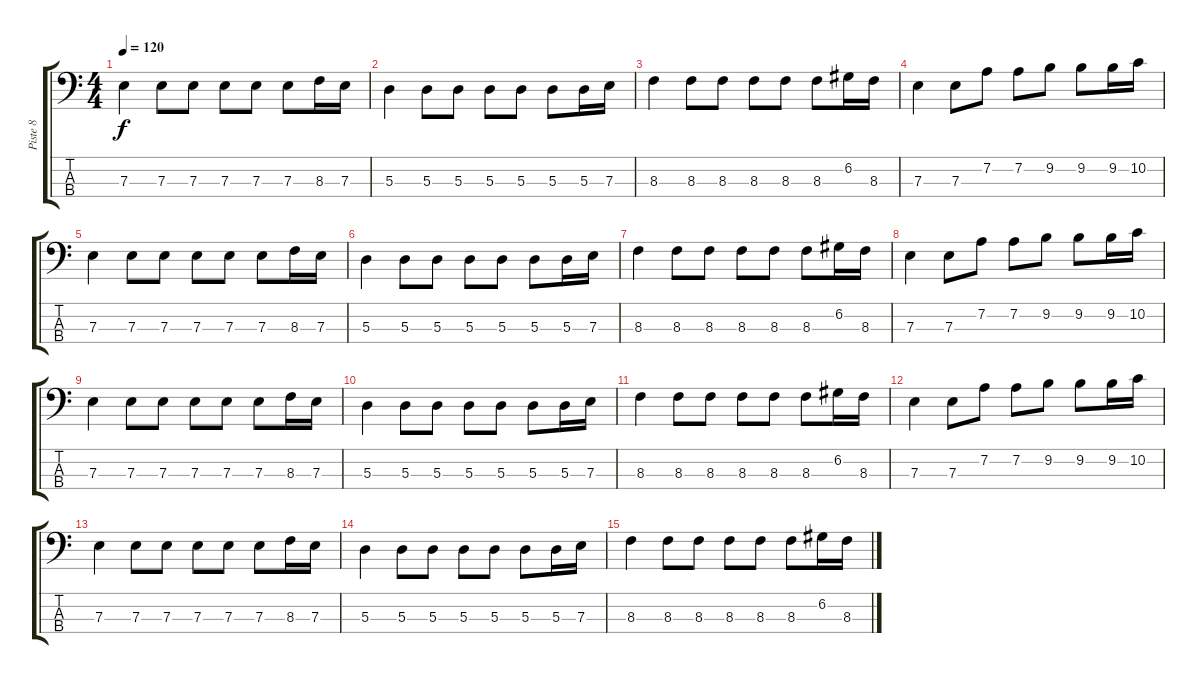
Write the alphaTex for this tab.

\track ("Piste 8" "Piste 8") {instrument electricbasspick}
\staff {score tabs}
\tuning (G2 D2 A1 E1) {hide}
\ts (4 4)
\tempo 120
\clef f4
\ks c
7.3.4{dy f} 7.3.8 7.3.8 7.3.8 7.3.8 7.3.8 8.3.16 7.3.16 |
5.3.4 5.3.8 5.3.8 5.3.8 5.3.8 5.3.8 5.3.16 7.3.16 |
8.3.4 8.3.8 8.3.8 8.3.8 8.3.8 8.3.8 6.2.16 8.3.16 |
7.3.4 7.3.8 7.2.8 7.2.8 9.2.8 9.2.8 9.2.16 10.2.16 |
7.3.4 7.3.8 7.3.8 7.3.8 7.3.8 7.3.8 8.3.16 7.3.16 |
5.3.4 5.3.8 5.3.8 5.3.8 5.3.8 5.3.8 5.3.16 7.3.16 |
8.3.4 8.3.8 8.3.8 8.3.8 8.3.8 8.3.8 6.2.16 8.3.16 |
7.3.4 7.3.8 7.2.8 7.2.8 9.2.8 9.2.8 9.2.16 10.2.16 |
7.3.4 7.3.8 7.3.8 7.3.8 7.3.8 7.3.8 8.3.16 7.3.16 |
5.3.4 5.3.8 5.3.8 5.3.8 5.3.8 5.3.8 5.3.16 7.3.16 |
8.3.4 8.3.8 8.3.8 8.3.8 8.3.8 8.3.8 6.2.16 8.3.16 |
7.3.4 7.3.8 7.2.8 7.2.8 9.2.8 9.2.8 9.2.16 10.2.16 |
7.3.4 7.3.8 7.3.8 7.3.8 7.3.8 7.3.8 8.3.16 7.3.16 |
5.3.4 5.3.8 5.3.8 5.3.8 5.3.8 5.3.8 5.3.16 7.3.16 |
8.3.4 8.3.8 8.3.8 8.3.8 8.3.8 8.3.8 6.2.16 8.3.16
